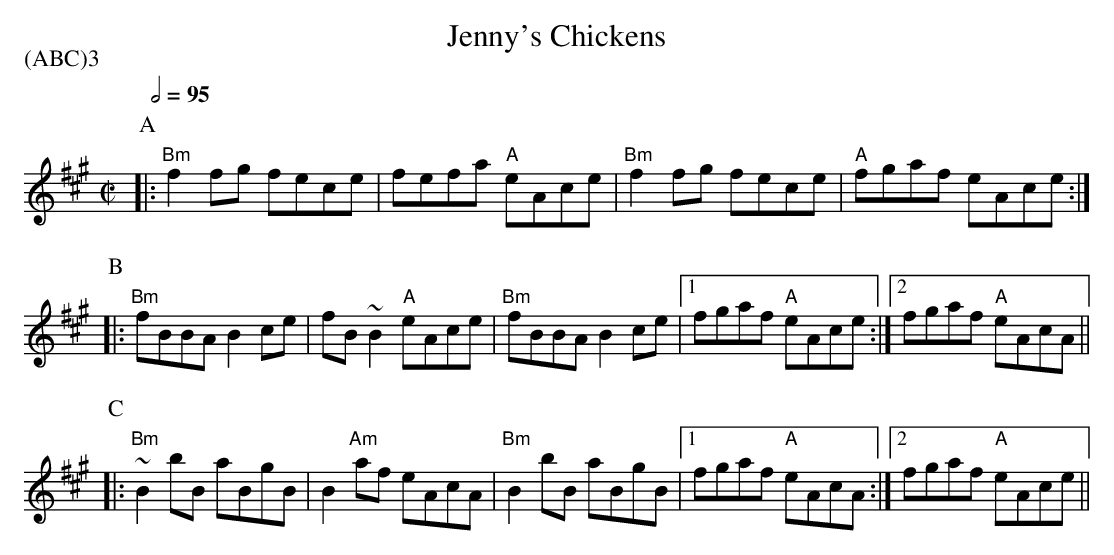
X:1
T: Jenny's Chickens
P:(ABC)3
M: C|
Q:1/2=95
L: 1/8
K: Bdor
[P:A]|:"Bm"f2 fg fece|fefa "A"eAce|"Bm"f2 fg fece|"A"fgaf eAce:|
[P:B]|:"Bm"fBBA B2 ce|fB ~B2 "A"eAce|"Bm"fBBA B2 ce|1 fgaf "A"eAce:|2 fgaf "A"eAcA||
[P:C]|:"Bm"~B2 bB aBgB|B2 "Am"af eAcA|"Bm"B2 bB aBgB|1 fgaf "A"eAcA:|2 fgaf "A"eAce||
